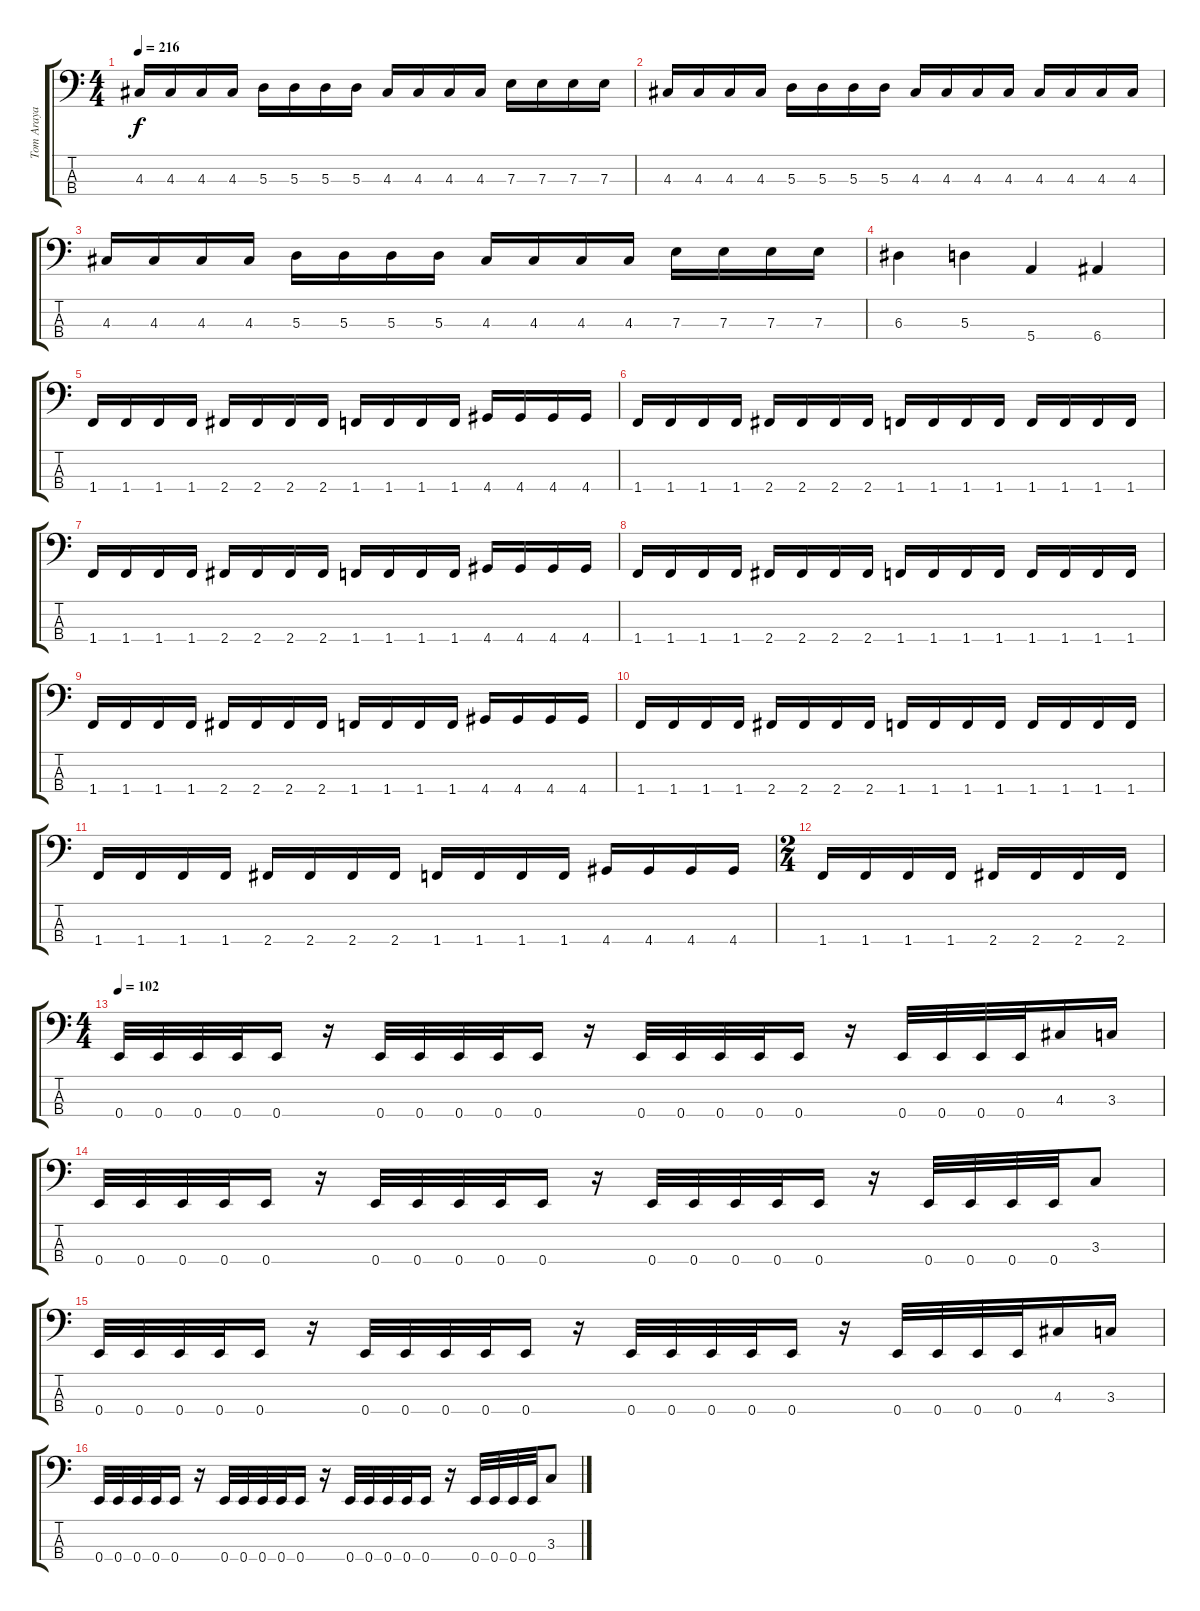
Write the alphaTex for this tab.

\track ("Tom Araya" "Tom Araya") {instrument electricbasspick}
\staff {score tabs}
\tuning (G2 D2 A1 E1) {hide}
\ts (4 4)
\tempo 216
\clef f4
\ks c
4.3.16{dy f} 4.3.16 4.3.16 4.3.16 5.3.16 5.3.16 5.3.16 5.3.16 4.3.16 4.3.16 4.3.16 4.3.16 7.3.16 7.3.16 7.3.16 7.3.16 |
4.3.16 4.3.16 4.3.16 4.3.16 5.3.16 5.3.16 5.3.16 5.3.16 4.3.16 4.3.16 4.3.16 4.3.16 4.3.16 4.3.16 4.3.16 4.3.16 |
4.3.16 4.3.16 4.3.16 4.3.16 5.3.16 5.3.16 5.3.16 5.3.16 4.3.16 4.3.16 4.3.16 4.3.16 7.3.16 7.3.16 7.3.16 7.3.16 |
6.3.4 5.3.4 5.4.4 6.4.4 |
1.4.16 1.4.16 1.4.16 1.4.16 2.4.16 2.4.16 2.4.16 2.4.16 1.4.16 1.4.16 1.4.16 1.4.16 4.4.16 4.4.16 4.4.16 4.4.16 |
1.4.16 1.4.16 1.4.16 1.4.16 2.4.16 2.4.16 2.4.16 2.4.16 1.4.16 1.4.16 1.4.16 1.4.16 1.4.16 1.4.16 1.4.16 1.4.16 |
1.4.16 1.4.16 1.4.16 1.4.16 2.4.16 2.4.16 2.4.16 2.4.16 1.4.16 1.4.16 1.4.16 1.4.16 4.4.16 4.4.16 4.4.16 4.4.16 |
1.4.16 1.4.16 1.4.16 1.4.16 2.4.16 2.4.16 2.4.16 2.4.16 1.4.16 1.4.16 1.4.16 1.4.16 1.4.16 1.4.16 1.4.16 1.4.16 |
1.4.16 1.4.16 1.4.16 1.4.16 2.4.16 2.4.16 2.4.16 2.4.16 1.4.16 1.4.16 1.4.16 1.4.16 4.4.16 4.4.16 4.4.16 4.4.16 |
1.4.16 1.4.16 1.4.16 1.4.16 2.4.16 2.4.16 2.4.16 2.4.16 1.4.16 1.4.16 1.4.16 1.4.16 1.4.16 1.4.16 1.4.16 1.4.16 |
1.4.16 1.4.16 1.4.16 1.4.16 2.4.16 2.4.16 2.4.16 2.4.16 1.4.16 1.4.16 1.4.16 1.4.16 4.4.16 4.4.16 4.4.16 4.4.16 |
\ts (2 4)
1.4.16 1.4.16 1.4.16 1.4.16 2.4.16 2.4.16 2.4.16 2.4.16 |
\ts (4 4)
\tempo 102
0.4.32 0.4.32 0.4.32 0.4.32 0.4.16 r.16 0.4.32 0.4.32 0.4.32 0.4.32 0.4.16 r.16 0.4.32 0.4.32 0.4.32 0.4.32 0.4.16 r.16 0.4.32 0.4.32 0.4.32 0.4.32 4.3.16 3.3.16 |
0.4.32 0.4.32 0.4.32 0.4.32 0.4.16 r.16 0.4.32 0.4.32 0.4.32 0.4.32 0.4.16 r.16 0.4.32 0.4.32 0.4.32 0.4.32 0.4.16 r.16 0.4.32 0.4.32 0.4.32 0.4.32 3.3.8 |
0.4.32 0.4.32 0.4.32 0.4.32 0.4.16 r.16 0.4.32 0.4.32 0.4.32 0.4.32 0.4.16 r.16 0.4.32 0.4.32 0.4.32 0.4.32 0.4.16 r.16 0.4.32 0.4.32 0.4.32 0.4.32 4.3.16 3.3.16 |
0.4.32 0.4.32 0.4.32 0.4.32 0.4.16 r.16 0.4.32 0.4.32 0.4.32 0.4.32 0.4.16 r.16 0.4.32 0.4.32 0.4.32 0.4.32 0.4.16 r.16 0.4.32 0.4.32 0.4.32 0.4.32 3.3.8
